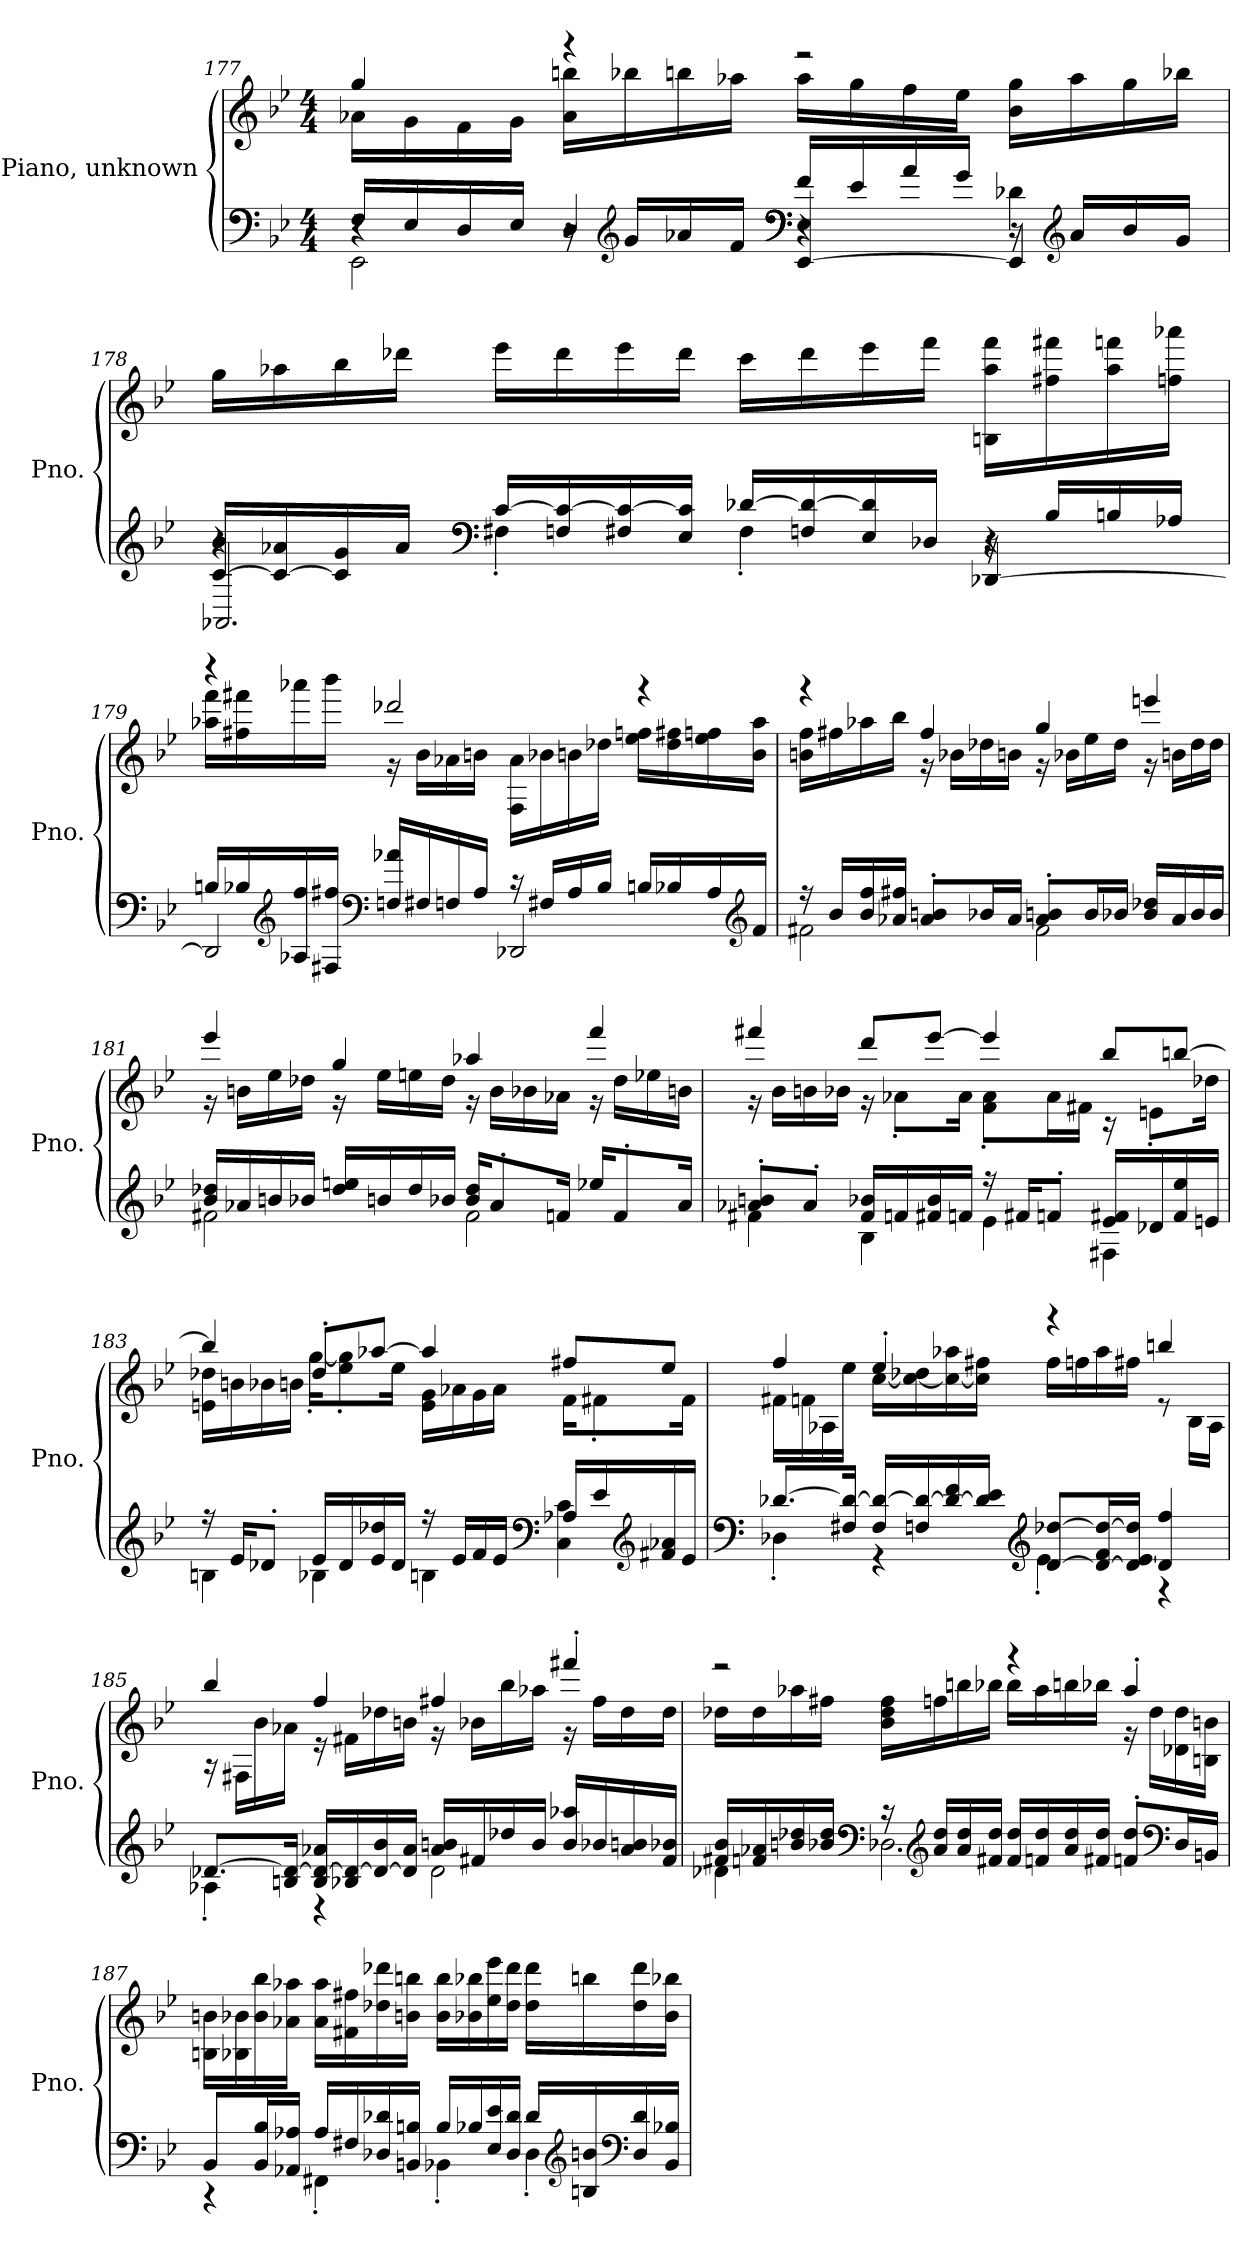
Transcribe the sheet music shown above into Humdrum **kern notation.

**kern	**kern
*part1	*part1
*staff2	*staff1
*I"Piano, unknown	*
*I'Pno.	*
!!LO:LB:g=z
*clefF4	*clefG2
*k[b-e-]	*k[b-e-]
*M4/4	*M4/4
=177	=177
*^	*^
*	*^	*	*
16F/LL	2EE-\	4r	4gg/	16a-X\LL
16E-/	.	.	.	16g\
16D/	.	.	.	16f\
16E-/JJ	.	.	.	16g\JJ
16r	.	4D/	4r	16a-\ 16bbn\LL
*clefG2	*	*	*	*
16g/LL	.	.	.	16bb-X\
16a-X/	.	.	.	16bbn\
16f/JJ	.	.	.	16aa-X\JJ
*clefF4	*	*	*	*
16f/LL	4r	[4EE-/ 4E-/	2r	16aa-\LL
16e-/	.	.	.	16gg\
16a-/	.	.	.	16ff\
16g/JJ	.	.	.	16ee-\JJ
16r	4d-X\	4EE-/]	.	16b-\ 16gg\LL
*clefG2	*	*	*	*
16a-/LL	.	.	.	16aa-\
16b-/	.	.	.	16gg\
16g/JJ	.	.	.	16bb-X\JJ
*	*	*	*v	*v
!!LO:LB:g=z
=178	=178	=178	=178
[16c/ 16b-/LL	4r	2.AA-X/	16gg\LL
16c/_ 16a-X/	.	.	16aa-X\
16c/] 16g/	.	.	16bb-\
16a-/JJ	.	.	16ddd-X\JJ
*clefF4	*	*	*
[16c/LL	4F#X'\	.	16eee-\LL
16Fn/ 16c/_	.	.	16ddd-\
16F#X/ 16c/_	.	.	16eee-\
16E-/ 16c/]JJ	.	.	16ddd-\JJ
[16d-X/LL	4F#'\	.	16ccc\LL
16Fn/ 16d-/_	.	.	16ddd-\
16E-/ 16d-/]	.	.	16eee-\
16D-X/JJ	.	.	16fff\JJ
16r	4r	[4DD-X/	16Bn\ 16aa-\ 16fff\LL
16B-/LL	.	.	16ff#X\ 16fff#X\
16Bn/	.	.	16aa-\ 16fffn\
16A-X/JJ	.	.	16ffn\ 16aaa-X\JJ
*	*v	*v	*
!!LO:LB:g=z
=179	=179	=179
*	*	*^
16Bn/LL	2DD-/]	4r	16aa-X\ 16fff\LL
16B-X/	.	.	16ff#X\ 16fff#X\
*clefG2	*	*	*
16A-X/ 16ff/	.	.	16aaa-X\
16F#X/ 16ff#X/JJ	.	.	16bbb-\JJ
*clefF4	*	*	*
16Fn/ 16a-X/LL	.	2ddd-X/	16r
16F#X/	.	.	16b-\LL
16Fn/	.	.	16a-X\
16A-/JJ	.	.	16bn\JJ
16r	2DD-X/	.	16F\ 16a-\LL
16F#X/LL	.	.	16b-X\
16A-/	.	.	16bn\
16B-/JJ	.	.	16dd-X\JJ
16Bn/LL	.	4r	16ee-\ 16ffn\LL
16B-X/	.	.	16dd-\ 16ff#X\
16A-/	.	.	16ee-\ 16ffn\
*clefG2	*	*	*
16f/JJ	.	.	16b\ 16aa-\JJ
!!LO:LB:g=z	!!
=180	=180	=180	=180
16r	2f#X\	4r	16bn\ 16ff\LL
16b-/LL	.	.	16ff#X\
16b-/ 16ff/	.	.	16aa-X\
16a-X/ 16ff#X/JJ	.	.	16bb-\JJ
8a-/' 8bn/'L	.	4ff#/	16r
.	.	.	16b-X\LL
16b-X/L	.	.	16dd-X\
16a-/JJ	.	.	16bn\JJ
8a-/' 8bn/'L	2f#\	4gg/	16r
.	.	.	16b-X\LL
16b/L	.	.	16ee-\
16b-X/JJ	.	.	16dd-\JJ
16b-/ 16dd-X/LL	.	4eeen/	16r
16a-/	.	.	16bn\LL
16b-/	.	.	16dd-\
16b-/JJ	.	.	16dd-\JJ
!!LO:PB:g=z	!!
=181	=181	=181	=181
16b-/ 16dd-X/LL	2f#X\	4eee-/	16r
16a-X/	.	.	16bn\LL
16bn/	.	.	16ee-\
16b-X/JJ	.	.	16dd-X\JJ
16dd-/ 16een/LL	.	4gg/	16r
16bn/	.	.	16ee-\LL
16dd-/	.	.	16een\
16b-X/JJ	.	.	16dd-\JJ
16b-/ 16dd-/KL	2f#\	4aa-X/	16r
8a-'/	.	.	16b\LL
.	.	.	16b-X\
16fn/Jk	.	.	16a-X\JJ
16ee-X/KL	.	4fff/	16r
8f'/	.	.	16dd-\LL
.	.	.	16ee-X\
16a-/Jk	.	.	16bn\JJ
!!LO:LB:g=z	!!
=182	=182	=182	=182
8a-X/' 8bn/'L	4f#X\	4fff#X/	16r
.	.	.	16b-\LL
8a-'/J	.	.	16bn\
.	.	.	16b-X\JJ
16f#/ 16b-X/LL	4B-\	8ddd/L	16r
16fn/	.	.	8a-X'\L
16f#X/ 16b-/	.	[8eee-/J	.
16fn/JJ	.	.	16a-\Jk
16r	4e-\	4eee-/]	8f\' 8a-\'L
16f#X/KL	.	.	.
8fn'/J	.	.	16a-\L
.	.	.	16f#X\JJ
16e-/ 16f#X/LL	4F#X\	8bb-/L	16r
16d-X/	.	.	8en'\L
16f#/ 16ee-/	.	[8bbn/J	.
16en/JJ	.	.	16dd-X\Jk
!!LO:LB:g=z	!!
=183	=183	=183	=183
16r	4Bn\	4bb/]	16en\ 16dd-X\LL
16e-/KL	.	.	16bn\
8d-X'/J	.	.	16b-X\
.	.	.	16bn\JJ
16e-/LL	4B-X\	8dd-'/L	[16gg'\KL
16d-/	.	.	8ee-\' 8gg\]'
16e-/ 16dd-X/	.	[8aa-X/J	.
16d-/JJ	.	.	16ee-\Jk
16r	4Bn\	4aa-/]	16e\ 16g\LL
16e-/LL	.	.	16a-X\
16f/	.	.	16g\
16e-/JJ	.	.	16a-\JJ
*clefF4	*	*	*
16A-X/LL	4C\ 4c\	8ff#X/L	16f\KL
16e-/	.	.	8f#X'\
*clefG2	*	*	*
16f#X/ 16a-X/	.	8ee-/J	.
16e-/JJ	.	.	16f#\Jk
!!LO:LB:g=z	!!
=184	=184	=184	=184
*clefF4	*	*	*
[8.d-X/L	4D-X'\	4ff/	16f#X\LL
.	.	.	16fn\
.	.	.	16A-X\
16F#X/ 16d-/_Jk	.	.	16ee-\JJ
16F#/ 16d-/_LL	4r	4ee-'/	[16cc\LL
16Fn/ 16d-/_	.	.	16cc\_ 16dd-X\
16d-/_ 16f/	.	.	16cc\_ 16aa-X\
16d-/] 16e-/JJ	.	.	16cc\] 16ff#X\JJ
*clefG2	*	*	*
[8d-/ [8dd-X/L	4e-'\	4r	16ff#\LL
.	.	.	16ffn\
16d-/_ 16f/ 16dd-/_L	.	.	16aa-\
16d-/_ 16e-/ 16dd-/]JJ	.	.	16ff#X\JJ
4d-/] 4ff/	4r	4bbn/	8r
.	.	.	16B-\LL
.	.	.	16A-\JJ
!!LO:LB:g=z	!!
=185	=185	=185	=185
[8.d-X/L	4A-X'\	4bb-/	16r
.	.	.	16F#X\LL
.	.	.	16b-\
16Bn/ 16d-/_Jk	.	.	16a-X\JJ
16B/ 16d-/_ 16a-X/LL	4r	4ff/	16r
16B-X/ 16d-/_	.	.	16f#X\LL
16d-/_ 16b-/	.	.	16dd-X\
16d-/] 16a-/JJ	.	.	16bn\JJ
16a-/ 16bn/LL	2d-\	4ff#X/	16r
16f#X/	.	.	16b-X\LL
16dd-X/	.	.	16bb-\
16b/JJ	.	.	16aa-X\JJ
16b/ 16aa-X/LL	.	4fff#X'/	16r
16b-X/	.	.	16ff#\LL
16a-/ 16bn/	.	.	16dd-\
16f#/ 16b-X/JJ	.	.	16dd-\JJ
!!LO:LB:g=z	!!
=186	=186	=186	=186
16f#X/ 16b-/LL	4d-X\	2r	16dd-X\LL
16fn/ 16a-X/	.	.	16dd-\
16bn/ 16dd-X/	.	.	16aa-X\
16b-X/ 16dd-/JJ	.	.	16ff#X\JJ
*clefF4	*	*	*
16r	2.D-X\	.	16b-\ 16dd-\ 16ff#\LL
*clefG2	*	*	*
16a-/ 16dd-/LL	.	.	16ffn\
16a-/ 16dd-/	.	.	16bbn\
16f#X/ 16dd-/JJ	.	.	16bb-X\JJ
16f#/ 16dd-/LL	.	4r	16bb-\LL
16fn/ 16dd-/	.	.	16aa-\
16a-/ 16dd-/	.	.	16bbn\
16f#X/ 16dd-/JJ	.	.	16bb-X\JJ
8fn/' 8dd-/'L	.	4aa-'/	16r
.	.	.	16dd-\LL
*clefF4	*	*	*
16D-/L	.	.	16d-X\ 16dd-\
16BBn/JJ	.	.	16Bn\ 16bn\JJ
*	*	*v	*v
!!LO:PB:g=z
=187	=187	=187
8BB-/L	4r	16Bn\ 16bn\LL
.	.	16B-X\ 16b-X\
16BB-/ 16B-/L	.	16b-\ 16bb-\
16AA-X/ 16A-X/JJ	.	16a-X\ 16aa-X\JJ
16A-/LL	4FF#X'\	16a-\ 16aa-\LL
16F#X/	.	16f#X\ 16ff#X\
16D-X/ 16d-X/	.	16dd-X\ 16ddd-X\
16BBn/ 16Bn/JJ	.	16bn\ 16bbn\JJ
16B/LL	4BB-X'\	16b\ 16bb\LL
16B-X/	.	16b-X\ 16bb-X\
16E-/ 16e-/	.	16ee-\ 16eee-\
16D-/ 16d-/JJ	.	16dd-\ 16ddd-\JJ
16d-/LL	4D-'\	16dd-\ 16ddd-\LL
*clefG2	*	*
16Bn/ 16bn/	.	16bbn\
*clefF4	*	*
16D-/ 16d-/	.	16dd-\ 16ddd-\
16BB-/ 16B-X/JJ	.	16b-\ 16bb-X\JJ
*v	*v	*
=	=
*-	*-
